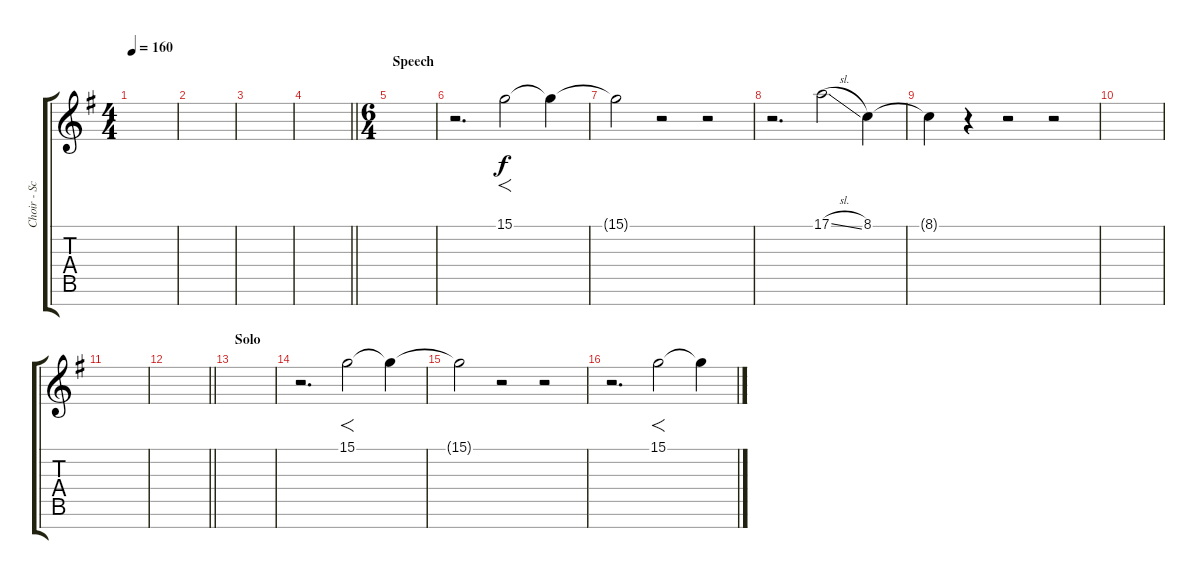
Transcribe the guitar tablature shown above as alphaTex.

\track ("Choir - Schola Cantorum" "Choir - Sc") {instrument choiraahs}
\staff {score tabs}
\tuning (E4 B3 G3 D3 A2 E2 B1) {hide}
\ts (4 4)
\tempo 160
\clef g2
\ks g
|
|
|
\barLineRight lightlight
|
\ts (6 4)
\section ("" "Speech")
|
r.2{d} 15.1.2{f} 15.1{t}.4{volume 5} |
15.1{t}.2 r.2 r.2 |
r.2{d volume 13} 17.1{sl}.2 8.1.4{volume 5} |
8.1{t}.4 r.4 r.2 r.2 |
|
|
\barLineRight lightlight
|
\section ("" "Solo")
|
r.2{d volume 14} 15.1.2{f} 15.1{t}.4{volume 5} |
15.1{t}.2 r.2 r.2 |
r.2{d volume 14} 15.1.2{f} 15.1{t}.4{volume 5}
